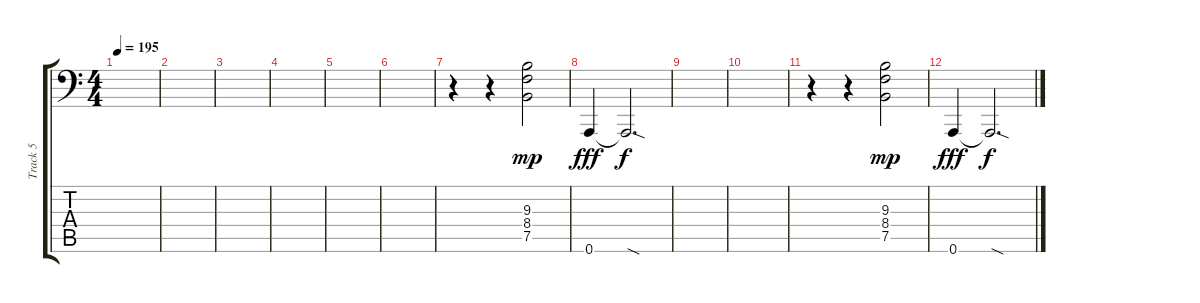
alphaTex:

\track ("Track 5" "Track 5") {instrument reversecymbal}
\staff {score tabs}
\tuning (B3 Gb3 D3 A2 E2 A1) {hide}
\ts (4 4)
\tempo 195
\clef f4
\ks c
|
|
|
|
|
|
r.4{instrument reversecymbal} r.4 (9.3 8.4 7.5).2{dy mp} |
0.6.4{dy fff instrument ocarina} 0.6{sod t}.2{d dy f} |
|
|
r.4 r.4 (9.3 8.4 7.5).2{dy mp instrument reversecymbal} |
0.6.4{dy fff instrument ocarina} 0.6{sod t}.2{d dy f}
